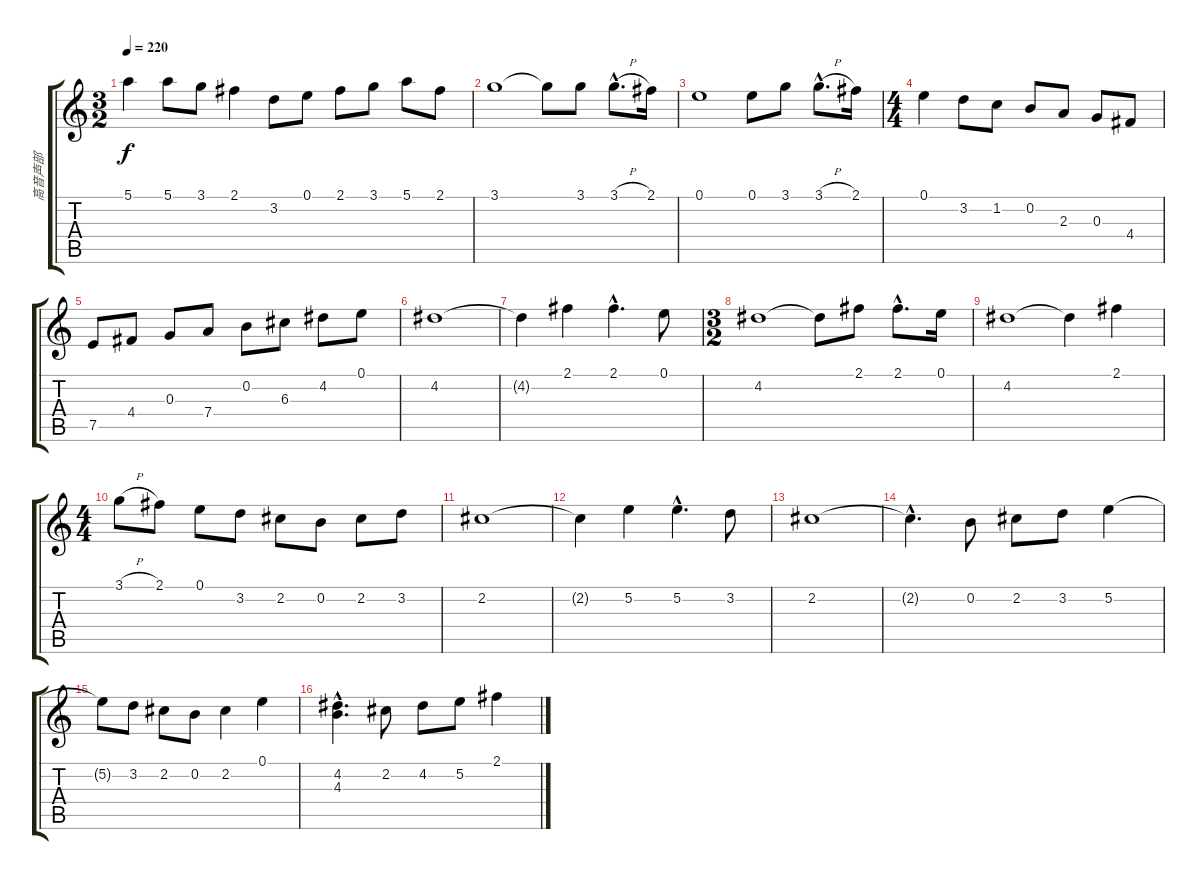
\track ("高音声部" "高音声部") {instrument acousticguitarnylon}
\staff {score tabs}
\tuning (E4 B3 G3 D3 A2 E2) {hide}
\ts (3 2)
\tempo 220
\clef g2
\ks c
5.1.4{dy f} 5.1.8 3.1.8 2.1.4 3.2.8 0.1.8 2.1.8 3.1.8 5.1.8 2.1.8 |
3.1.1 3.1{t}.8 3.1.8 3.1{h hac}.8{d} 2.1.16 |
0.1.1 0.1.8 3.1.8 3.1{h hac}.8{d} 2.1.16 |
\ts (4 4)
0.1.4 3.2.8 1.2.8 0.2.8 2.3.8 0.3.8 4.4.8 |
7.5.8 4.4.8 0.3.8 7.4.8 0.2.8 6.3.8 4.2.8 0.1.8 |
4.2.1 |
4.2{t}.4 2.1.4 2.1{hac}.4{d} 0.1.8 |
\ts (3 2)
4.2.1 4.2{t}.8 2.1.8 2.1{hac}.8{d} 0.1.16 |
4.2.1 4.2{t}.4 2.1.4 |
\ts (4 4)
3.1{h}.8 2.1.8 0.1.8 3.2.8 2.2.8 0.2.8 2.2.8 3.2.8 |
2.2.1 |
2.2{t}.4 5.2.4 5.2{hac}.4{d} 3.2.8 |
2.2.1 |
2.2{hac t}.4{d} 0.2.8 2.2.8 3.2.8 5.2.4 |
5.2{t}.8 3.2.8 2.2.8 0.2.8 2.2.4 0.1.4 |
(4.2{hac} 4.3{hac}).4{d} 2.2.8 4.2.8 5.2.8 2.1.4
